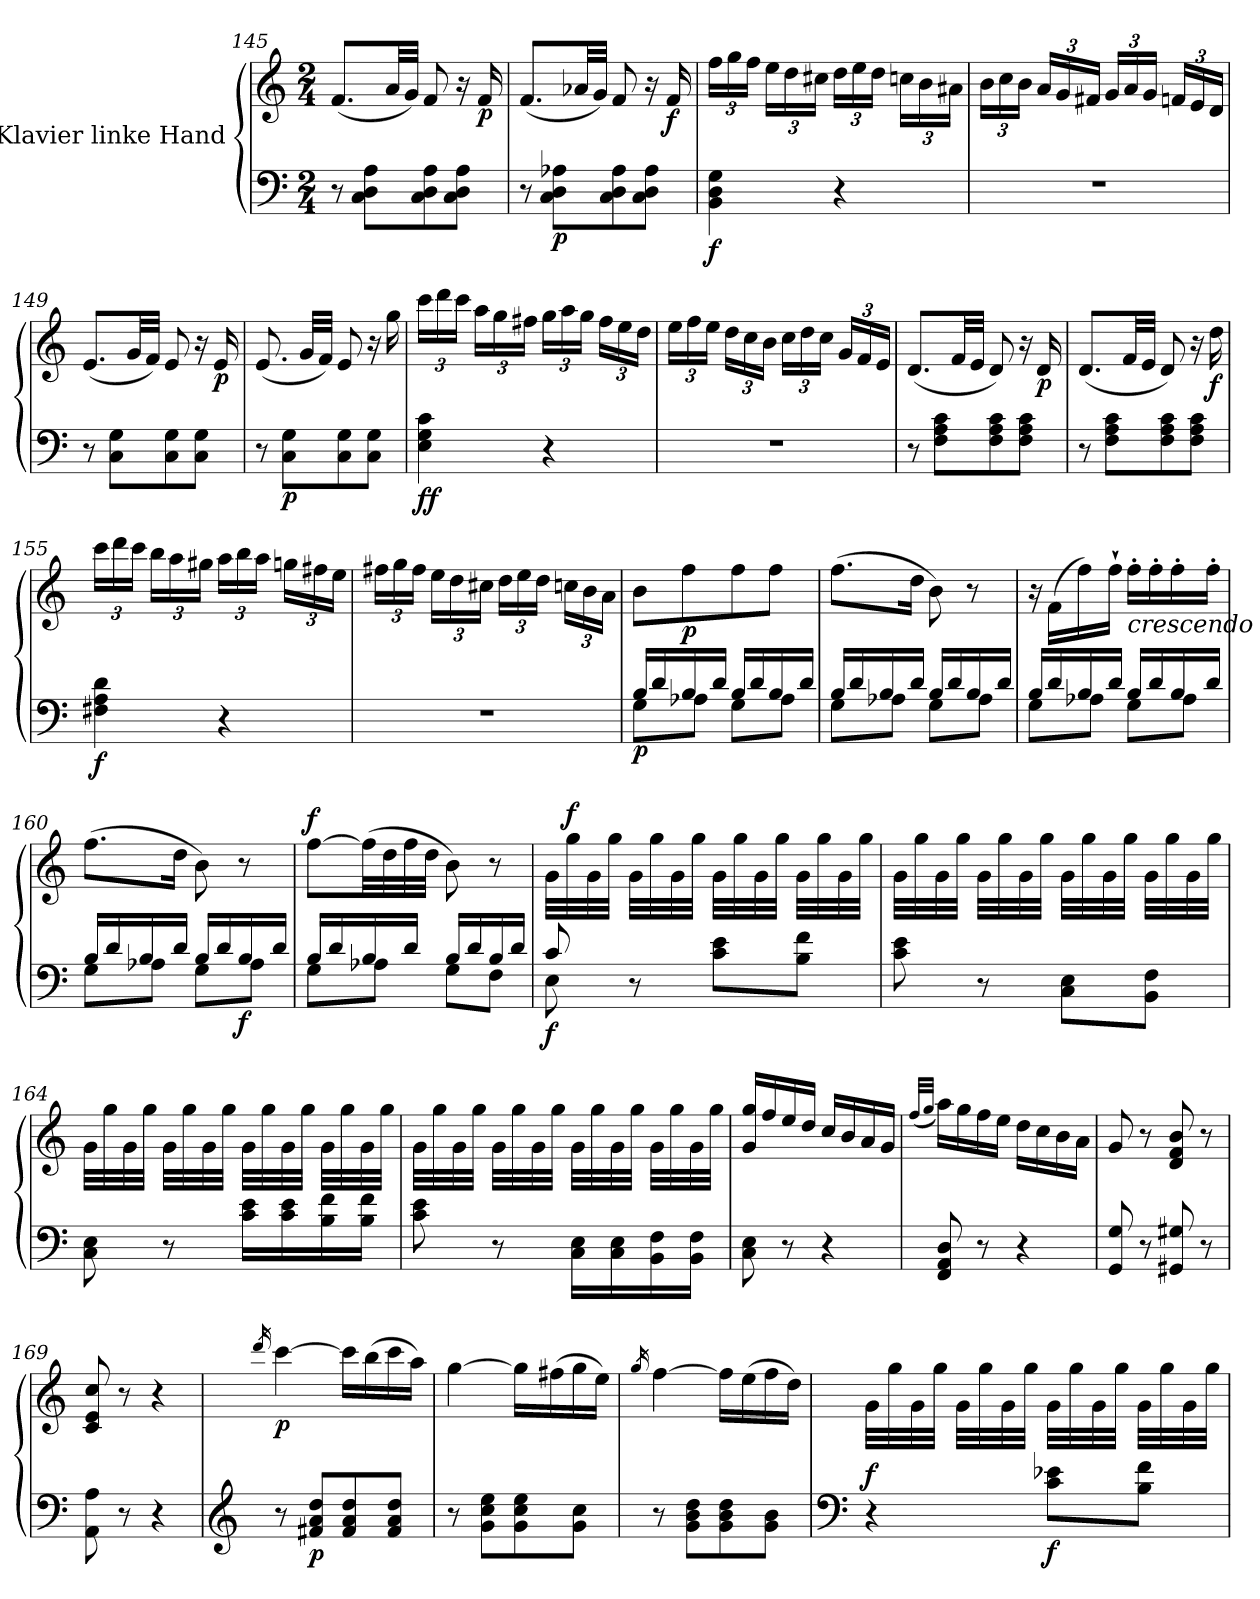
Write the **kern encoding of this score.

**kern	**kern	**dynam
*part1	*part1	*part1
*staff2	*staff1	*staff1/2
*I"Klavier linke Hand	*	*
*clefF4	*clefG2	*
*k[]	*k[]	*
*M2/4	*M2/4	*
=145	=145	=145
8r	(<8.f/L	.
8C\ 8D\ 8A\L	.	.
.	32a/LL	.
.	32g/JJJ)	.
8C\ 8D\ 8A\	8f/	.
8C\ 8D\ 8A\J	16r	.
!	!	!LO:DY:b
.	16f/	p
=146	=146	=146
8r	(<8.f/L	.
!	!	!LO:DY:b=2
8C\ 8D\ 8A-X\L	.	p
.	32a-X/LL	.
.	32g/JJJ)	.
8C\ 8D\ 8A-\	8f/	.
8C\ 8D\ 8A-\J	16r	.
!	!	!LO:DY:b
.	16f/	f
=147	=147	=147
*	*Xbrackettup	*
!	!	!LO:DY:b=2
4BB\ 4D\ 4G\	24ff\LL	f
.	24gg\	.
.	24ff\JJ	.
.	24ee\LL	.
.	24dd\	.
.	24cc#X\JJ	.
4r	24dd\LL	.
.	24ee\	.
.	24dd\JJ	.
.	24ccn\LL	.
.	24b\	.
.	24a#X\JJ	.
=148	=148	=148
2r	24b\LL	.
.	24cc\	.
.	24b\JJ	.
.	24a/LL	.
.	24g/	.
.	24f#X/JJ	.
.	24g/LL	.
.	24a/	.
.	24g/JJ	.
.	24fn/LL	.
.	24e/	.
.	24d/JJ	.
=149	=149	=149
8r	(<8.e/L	.
8C\ 8G\L	.	.
.	32g/LL	.
.	32f/JJJ)	.
8C\ 8G\	8e/	.
8C\ 8G\J	16r	.
!	!	!LO:DY:b
.	16e/	p
=150	=150	=150
8r	(<8.e/	.
!	!	!LO:DY:b=2
8C\ 8G\L	.	p
.	32g/LLL	.
.	32f/JJJ)	.
8C\ 8G\	8e/	.
8C\ 8G\J	16r	.
.	16gg\	.
=151	=151	=151
*	*brackettup	*
!	!	!LO:DY:b=2
!	!	!LO:DY:n=1:b
4E\ 4G\ 4c\	24ccc\LL	f f
.	24ddd\	.
.	24ccc\JJ	.
.	24aa\LL	.
.	24gg\	.
.	24ff#X\JJ	.
4r	24gg\LL	.
.	24aa\	.
.	24gg\JJ	.
.	24ff#\LL	.
.	24ee\	.
.	24dd\JJ	.
=152	=152	=152
2r	24ee\LL	.
.	24ff\	.
.	24ee\JJ	.
.	24dd\LL	.
.	24cc\	.
.	24b\JJ	.
.	24cc\LL	.
.	24dd\	.
.	24cc\JJ	.
.	24g/LL	.
.	24f/	.
.	24e/JJ	.
=153	=153	=153
8r	(<8.d/L	.
8F\ 8A\ 8c\L	.	.
.	32f/LL	.
.	32e/JJJ	.
8F\ 8A\ 8c\	8d/)	.
8F\ 8A\ 8c\J	16r	.
!	!	!LO:DY:b
.	16d/	p
=154	=154	=154
8r	(<8.d/L	.
8F\ 8A\ 8c\L	.	.
.	32f/LL	.
.	32e/JJJ	.
8F\ 8A\ 8c\	8d/)	.
8F\ 8A\ 8c\J	16r	.
!	!	!LO:DY:b
.	16dd\	f
=155	=155	=155
!	!	!LO:DY:b=2
4F#X\ 4A\ 4d\	24ccc\LL	f
.	24ddd\	.
.	24ccc\JJ	.
.	24bb\LL	.
.	24aa\	.
.	24gg#X\JJ	.
4r	24aa\LL	.
.	24bb\	.
.	24aa\JJ	.
.	24ggn\LL	.
.	24ff#X\	.
.	24ee\JJ	.
=156	=156	=156
2r	24ff#X\LL	.
.	24gg\	.
.	24ff#\JJ	.
.	24ee\LL	.
.	24dd\	.
.	24cc#X\JJ	.
.	24dd\LL	.
.	24ee\	.
.	24dd\JJ	.
.	24ccn\LL	.
.	24b\	.
.	24a\JJ	.
=157	=157	=157
*^	*	*
!	!	!	!LO:DY:b=2
16B/LL	8G\L	8b\L	p
16d/	.	.	.
!	!	!	!LO:DY:b
16B/	8A-X\J	8ff\	p
16d/JJ	.	.	.
16B/LL	8G\L	8ff\	.
16d/	.	.	.
16B/	8A-\J	8ff\J	.
16d/JJ	.	.	.
=158	=158	=158	=158
16B/LL	8G\L	(>8.ff\L	.
16d/	.	.	.
16B/	8A-X\J	.	.
16d/JJ	.	16dd\Jk	.
16B/LL	8G\L	8b\)	.
16d/	.	.	.
16B/	8A-\J	8r	.
16d/JJ	.	.	.
=159	=159	=159	=159
16B/LL	8G\L	16r	.
16d/	.	(>16f\LL	.
16B/	8A-X\J	16ff\)	.
16d/JJ	.	16ff`\JJ	.
!	!	!LO:TX:b:i:t=crescendo	!
16B/LL	8G\L	16ff'\LL	.
16d/	.	16ff'\	.
16B/	8A-\J	16ff'\	.
16d/JJ	.	16ff'\JJ	.
=160	=160	=160	=160
16B/LL	8G\L	(>8.ff\L	.
16d/	.	.	.
16B/	8A-X\J	.	.
16d/JJ	.	16dd\Jk	.
16B/LL	8G\L	8b\)	.
16d/	.	.	.
!	!	!	!LO:DY:b=2
16B/	8A-\J	8r	f
16d/JJ	.	.	.
=161	=161	=161	=161
!	!	!	!LO:DY:a
16B/LL	8G\L	[8ff\L	f
16d/	.	.	.
16B/	8A-X\J	(>32ff\LL]	.
.	.	32dd\	.
16d/JJ	.	32ff\	.
.	.	32dd\JJJ	.
16B/LL	8G\L	8b\)	.
16d/	.	.	.
16B/	8F\J	8r	.
16d/JJ	.	.	.
=162	=162	=162	=162
!	!	!	!LO:DY:b=2
8c/	8E\	32g\LLL	f
!	!	!	!LO:DY:a
.	.	32gg\	f
.	.	32g\	.
.	.	32gg\JJJ	.
8r	4.ryy	32g\LLL	.
.	.	32gg\	.
.	.	32g\	.
.	.	32gg\JJJ	.
8c\ 8e\L	.	32g\LLL	.
.	.	32gg\	.
.	.	32g\	.
.	.	32gg\JJJ	.
8B\ 8f\J	.	32g\LLL	.
.	.	32gg\	.
.	.	32g\	.
.	.	32gg\JJJ	.
*v	*v	*	*
=163	=163	=163
8c\ 8e\	32g\LLL	.
.	32gg\	.
.	32g\	.
.	32gg\JJJ	.
8r	32g\LLL	.
.	32gg\	.
.	32g\	.
.	32gg\JJJ	.
8C\ 8E\L	32g\LLL	.
.	32gg\	.
.	32g\	.
.	32gg\JJJ	.
8BB\ 8F\J	32g\LLL	.
.	32gg\	.
.	32g\	.
.	32gg\JJJ	.
=164	=164	=164
8C\ 8E\	32g\LLL	.
.	32gg\	.
.	32g\	.
.	32gg\JJJ	.
8r	32g\LLL	.
.	32gg\	.
.	32g\	.
.	32gg\JJJ	.
16c\ 16e\LL	32g\LLL	.
.	32gg\	.
16c\ 16e\	32g\	.
.	32gg\JJJ	.
16B\ 16f\	32g\LLL	.
.	32gg\	.
16B\ 16f\JJ	32g\	.
.	32gg\JJJ	.
=165	=165	=165
8c\ 8e\	32g\LLL	.
.	32gg\	.
.	32g\	.
.	32gg\JJJ	.
8r	32g\LLL	.
.	32gg\	.
.	32g\	.
.	32gg\JJJ	.
16C\ 16E\LL	32g\LLL	.
.	32gg\	.
16C\ 16E\	32g\	.
.	32gg\JJJ	.
16BB\ 16F\	32g\LLL	.
.	32gg\	.
16BB\ 16F\JJ	32g\	.
.	32gg\JJJ	.
=166	=166	=166
8C\ 8E\	16g/ 16gg/LL	.
.	16ff/	.
8r	16ee/	.
.	16dd/JJ	.
4r	16cc/LL	.
.	16b/	.
.	16a/	.
.	16g/JJ	.
=167	=167	=167
.	(<32qff/LLL	.
.	32qgg/JJJ	.
8FF/ 8AA/ 8D/	16aa\LL)	.
.	16gg\	.
8r	16ff\	.
.	16ee\JJ	.
4r	16dd\LL	.
.	16cc\	.
.	16b\	.
.	16a\JJ	.
=168	=168	=168
8GG/ 8G/	8g/	.
8r	8r	.
8GG#X/ 8G#X/	8d/ 8f/ 8b/	.
8r	8r	.
=169	=169	=169
8AA\ 8A\	8c/ 8e/ 8cc/	.
8r	8r	.
4r	4r	.
=170	=170	=170
*clefG2	*	*
.	16qddd/	.
!	!	!LO:DY:b
8r	[4ccc\	p
!	!	!LO:DY:b=2
8f#X/ 8a/ 8dd/L	.	p
8f#/ 8a/ 8dd/	16ccc\LL]	.
.	(>16bb\	.
8f#/ 8a/ 8dd/J	16ccc\	.
.	16aa\JJ)	.
=171	=171	=171
8r	[4gg\	.
8g\ 8cc\ 8ee\L	.	.
8g\ 8cc\ 8ee\	16gg\LL]	.
.	(>16ff#X\	.
8g\ 8cc\J	16gg\	.
.	16ee\JJ)	.
=172	=172	=172
.	16qgg/	.
8r	[4ff\	.
8g\ 8b\ 8dd\L	.	.
8g\ 8b\ 8dd\	16ff\LL]	.
.	(>16ee\	.
8g\ 8b\J	16ff\	.
.	16dd\JJ)	.
=173	=173	=173
*clefF4	*	*
!	!	!LO:DY:a=2
4r	32g\LLL	f
.	32gg\	.
.	32g\	.
.	32gg\JJJ	.
.	32g\LLL	.
.	32gg\	.
.	32g\	.
.	32gg\JJJ	.
!	!	!LO:DY:b=2
8c\ 8e-X\L	32g\LLL	f
.	32gg\	.
.	32g\	.
.	32gg\JJJ	.
8B\ 8f\J	32g\LLL	.
.	32gg\	.
.	32g\	.
.	32gg\JJJ	.
=	=	=
*-	*-	*-
